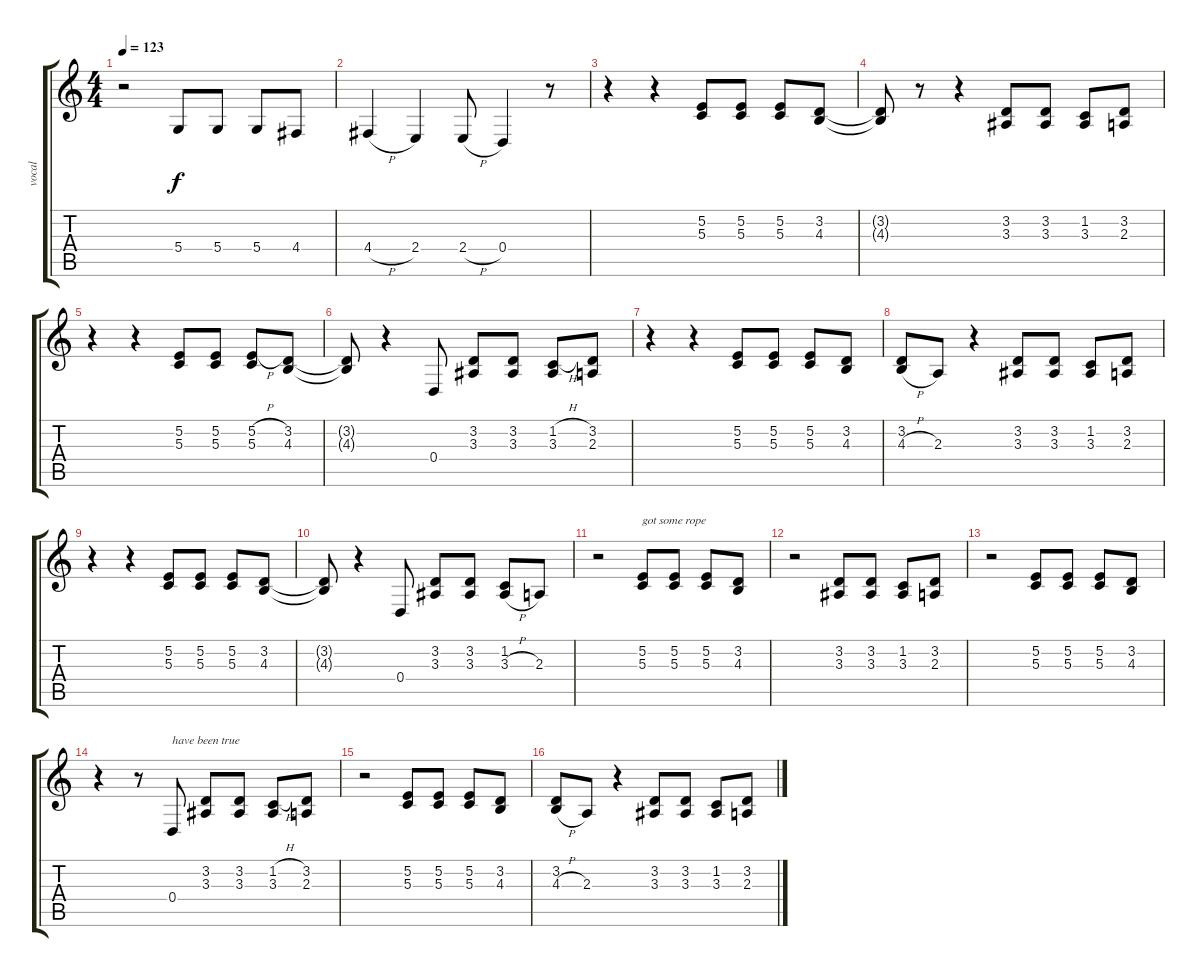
\track ("vocal" "vocal") {instrument acousticgrandpiano}
\staff {score tabs}
\tuning (E4 B3 G3 D3 A2 E2) {hide}
\ts (4 4)
\tempo 123
\clef g2
\ks c
r.2{dy f} 5.4.8 5.4.8 5.4.8 4.4.8 |
4.4{h}.4 2.4.4 2.4{h}.8 0.4.4 r.8 |
r.4 r.4 (5.2 5.3).8 (5.2 5.3).8 (5.2 5.3).8 (3.2 4.3).8 |
(3.2{t} 4.3{t}).8 r.8 r.4 (3.2 3.3).8 (3.2 3.3).8 (1.2 3.3).8 (3.2 2.3).8 |
r.4 r.4 (5.2 5.3).8 (5.2 5.3).8 (5.2{h} 5.3).8 (3.2 4.3).8 |
(3.2{t} 4.3{t}).8 r.4 0.4.8 (3.2 3.3).8 (3.2 3.3).8 (1.2{h} 3.3).8 (3.2 2.3).8 |
r.4 r.4 (5.2 5.3).8 (5.2 5.3).8 (5.2 5.3).8 (3.2 4.3).8 |
(3.2 4.3{h}).8 2.3.8 r.4 (3.2 3.3).8 (3.2 3.3).8 (1.2 3.3).8 (3.2 2.3).8 |
r.4 r.4 (5.2 5.3).8 (5.2 5.3).8 (5.2 5.3).8 (3.2 4.3).8 |
(3.2{t} 4.3{t}).8 r.4 0.4.8 (3.2 3.3).8 (3.2 3.3).8 (1.2 3.3{h}).8 2.3.8 |
r.2 (5.2 5.3).8{txt "got some rope"} (5.2 5.3).8 (5.2 5.3).8 (3.2 4.3).8 |
r.2 (3.2 3.3).8 (3.2 3.3).8 (1.2 3.3).8 (3.2 2.3).8 |
r.2 (5.2 5.3).8 (5.2 5.3).8 (5.2 5.3).8 (3.2 4.3).8 |
r.4 r.8 0.4.8{txt "have been true"} (3.2 3.3).8 (3.2 3.3).8 (1.2{h} 3.3).8 (3.2 2.3).8 |
r.2 (5.2 5.3).8 (5.2 5.3).8 (5.2 5.3).8 (3.2 4.3).8 |
(3.2 4.3{h}).8 2.3.8 r.4 (3.2 3.3).8 (3.2 3.3).8 (1.2 3.3).8 (3.2 2.3).8
